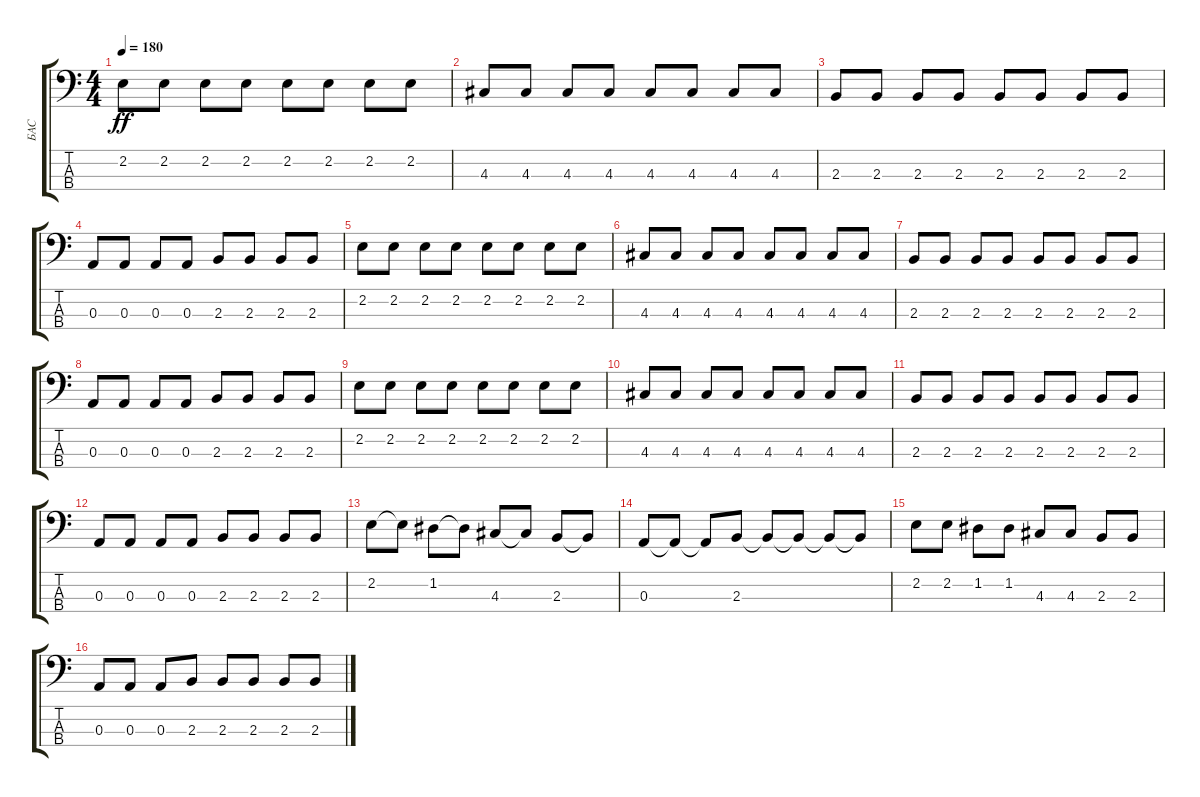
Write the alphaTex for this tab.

\track ("БАС" "БАС") {instrument electricbassfinger}
\staff {score tabs}
\tuning (G2 D2 A1 E1) {hide}
\ts (4 4)
\tempo 180
\clef f4
\ks c
2.2.8{dy ff} 2.2.8 2.2.8 2.2.8 2.2.8 2.2.8 2.2.8 2.2.8 |
4.3.8 4.3.8 4.3.8 4.3.8 4.3.8 4.3.8 4.3.8 4.3.8 |
2.3.8 2.3.8 2.3.8 2.3.8 2.3.8 2.3.8 2.3.8 2.3.8 |
0.3.8 0.3.8 0.3.8 0.3.8 2.3.8 2.3.8 2.3.8 2.3.8 |
2.2.8 2.2.8 2.2.8 2.2.8 2.2.8 2.2.8 2.2.8 2.2.8 |
4.3.8 4.3.8 4.3.8 4.3.8 4.3.8 4.3.8 4.3.8 4.3.8 |
2.3.8 2.3.8 2.3.8 2.3.8 2.3.8 2.3.8 2.3.8 2.3.8 |
0.3.8 0.3.8 0.3.8 0.3.8 2.3.8 2.3.8 2.3.8 2.3.8 |
2.2.8 2.2.8 2.2.8 2.2.8 2.2.8 2.2.8 2.2.8 2.2.8 |
4.3.8 4.3.8 4.3.8 4.3.8 4.3.8 4.3.8 4.3.8 4.3.8 |
2.3.8 2.3.8 2.3.8 2.3.8 2.3.8 2.3.8 2.3.8 2.3.8 |
0.3.8 0.3.8 0.3.8 0.3.8 2.3.8 2.3.8 2.3.8 2.3.8 |
2.2.8 2.2{t}.8 1.2.8 1.2{t}.8 4.3.8 4.3{t}.8 2.3.8 2.3{t}.8 |
0.3.8 0.3{t}.8 0.3{t}.8 2.3.8 2.3{t}.8 2.3{t}.8 2.3{t}.8 2.3{t}.8 |
2.2.8 2.2.8 1.2.8 1.2.8 4.3.8 4.3.8 2.3.8 2.3.8 |
0.3.8 0.3.8 0.3.8 2.3.8 2.3.8 2.3.8 2.3.8 2.3.8
